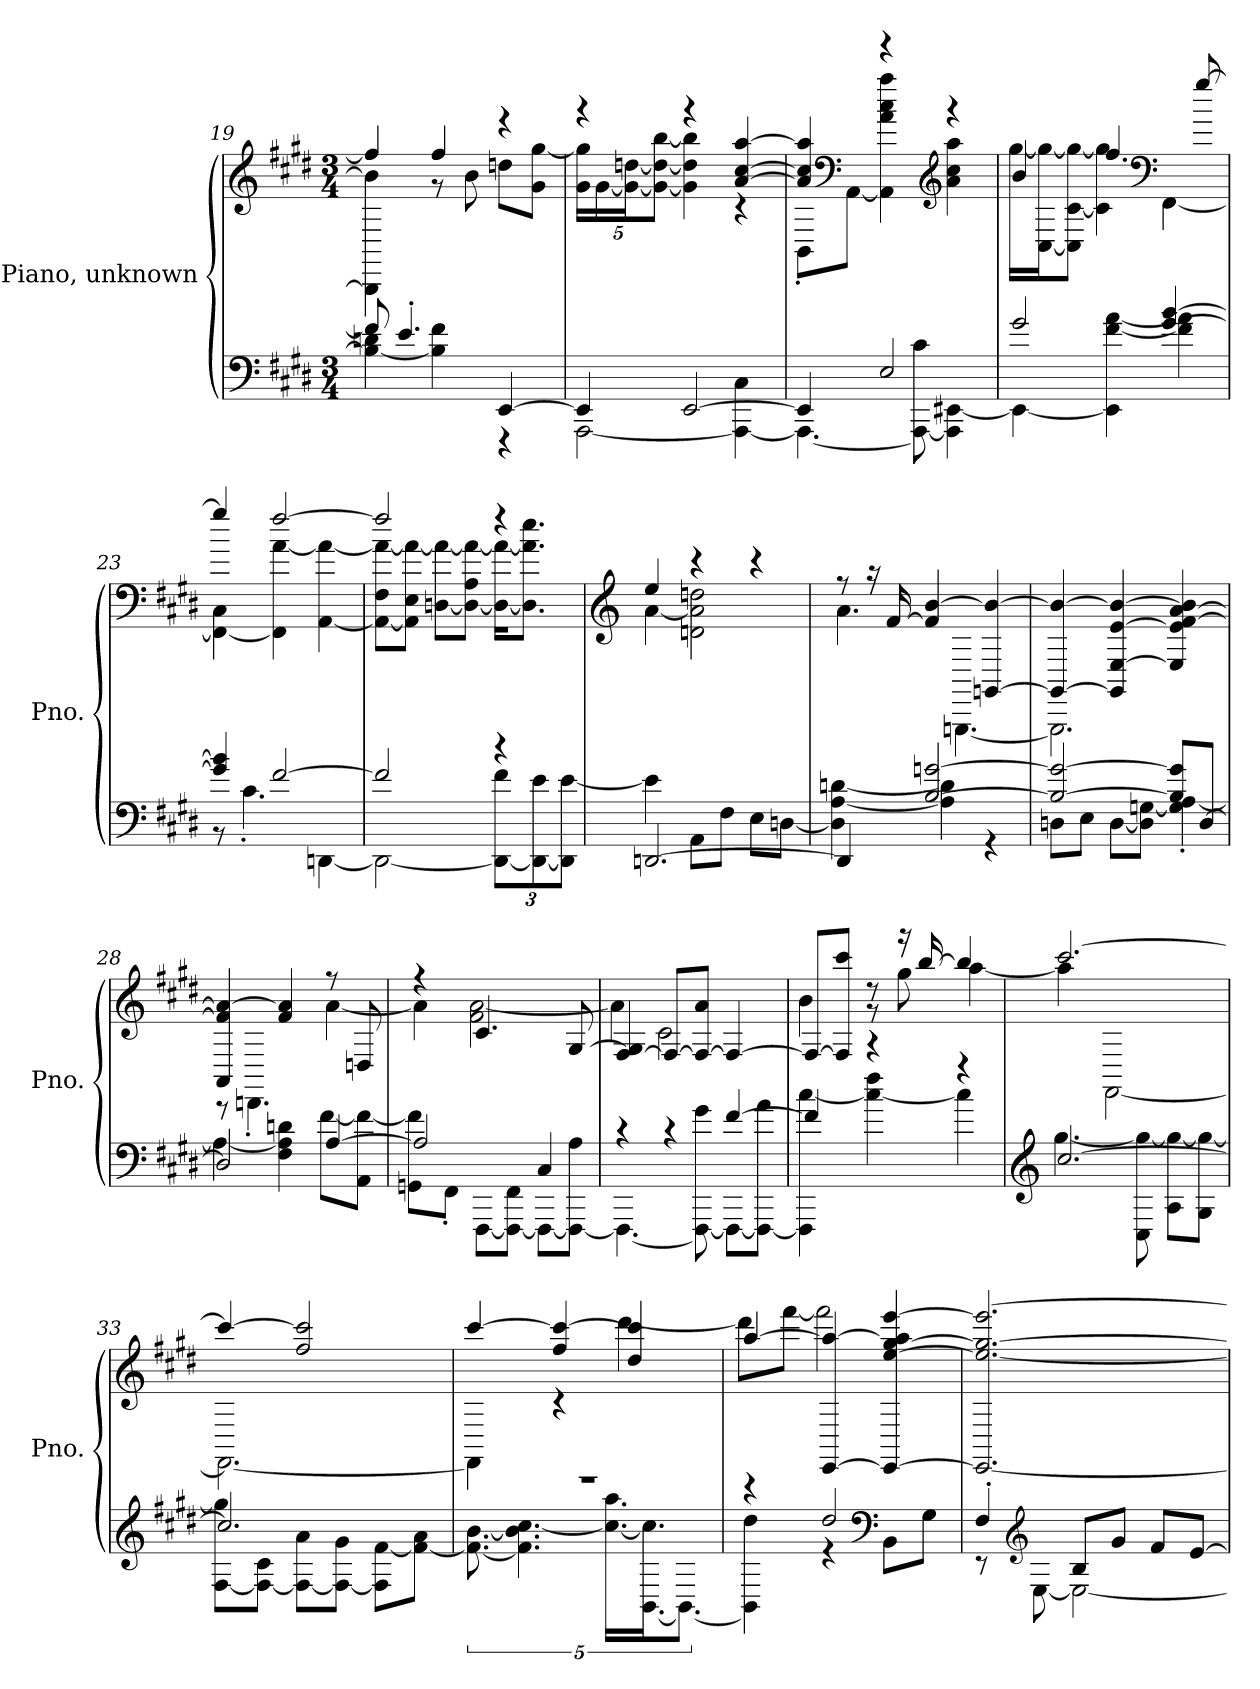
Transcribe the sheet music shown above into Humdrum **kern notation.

**kern	**kern
*part1	*part1
*staff2	*staff1
*I"Piano, unknown	*
*I'Pno.	*
*clefF4	*clefG2
*k[f#c#g#d#]	*k[f#c#g#d#]
*M3/4	*M3/4
=19	=19
*^	*^
8f#/]	4B\_ 4dn\	4ff#/]	4BBB\] 4b\]
4.e'/	.	.	.
.	4B\] 4f#\	4ff#/	8r
.	.	.	8b\
[4EE/	4r	4r	8ddn\L
.	.	.	8g#\ [8gg#\J
=20	=20	=20	=20
*	*	*	*Xbrackettup
4EE/]	[2AAA\	4r	20g#\ 20gg#\]LL
.	.	.	[20g#\
.	.	.	20g#\_ [20ddn\J
.	.	.	10g#\_ 10dd\_ [10bb\J
[2EE/	.	4r	4g#\] 4dd\] 4bb\]
.	4AAA\_ 4C#\	[4a/ [4cc#/ [4aa/	4r
!!LO:LB:g=z	!!
=21	=21	=21	=21
4EE/]	4.AAA\_	4a/] 4cc#/] 4aa/]	8BB'\L
*	*	*clefF4	*
.	.	.	[8AA\J
2E/	.	4r	4AA\] 4a\ 4cc#\ 4aa\
.	8AAA\_ 8c#\	.	.
*	*	*clefG2	*
.	4AAA\] [4EE#X\	4r	4a\ 4cc#\ 4aa\
=22	=22	=22	=22
2g#/	4EE#\_	4b/	[16gg#\LL
.	.	.	[16C#\ 16gg#\_J
.	.	.	8C#\] [8c#\ 8gg#\_J
.	4EE#\] [4f#\ [4a\	4.ff#/	4c#\] 4gg#\]
*	*	*clefF4	*
[4g#/ [4b/	4f#\] 4a\]	.	[4FF#\
.	.	[8gg#/	.
=23	=23	=23	=23
4g#/] 4b/]	8r	4gg#/]	4FF#\_ 4C#\
.	4.c#'\	.	.
[2f#/	.	[2ff#/	4FF#\] [4a\
.	[4DDn\	.	[4AA\ 4a\_
=24	=24	=24	=24
2f#/]	2DD\_	2ff#/]	8AA\_ 8F#\ 8a\_L
.	.	.	8AA\] 8E\ 8a\_J
.	.	.	[8Dn\ 8a\_L
.	.	.	8D\_ 8A\ 8a\_J
*	*Xbrackettup	*	*
4r	12DD\_ 12f#\L	4r	16D\_ 16a\_KL
.	.	.	8.D\] 8.a\] 8.ee\J
.	12DD\_ 12e\	.	.
.	12DD\] [12e\J	.	.
!!LO:LB:g=z	!!
=25	=25	=25	=25
*	*	*clefG2	*
[2.DDn/	4e\]	4ee/	[4a\
.	8AA\L	4r	2dn\ 2a\] 2ddn\
.	8F#\J	.	.
.	8E\L	4r	.
.	[8Dn\J	.	.
=26	=26	=26	=26
4DD/]	4D\] [4A\ [4dn\	8r	4.a\
.	.	16r	.
.	.	[16f#/	.
[2B/ [2gn/	4A\] 4d\]	4f#/] [4b/	.
.	.	.	[4.GGGn\
.	4r	[4GGn/ 4b/_	.
=27	=27	=27	=27
2B/_ 2g/_	8Dn\L	4GG/_ 4b/_	2.GGG\]
.	8E\J	.	.
.	[8D\L	4GG/] [4E/ [4e/ 4b/_	.
.	8D\] [8Gn\J	.	.
8B/] 8g/]L	4G\]' [4A\'	4E/] 4e/] [4f#/ [4a/ 4b/]	.
[8D/J	.	.	.
=28	=28	=28	=28
2D/]	4A\_	4AA/ 4f#/] 4a/_	8r
.	.	.	4.DDn'\
.	4F#\ 4A\] 4dn\	4f#/ 4a/]	.
[4A/	[8f#\L	8r	[4a\
.	8AA\ 8f#\_J	8Dn/	.
!!LO:PB:g=z	!!
=29	=29	=29	=29
2A/]	8GGn\ 8f#\]L	4r	4a\]
.	8FF#'\J	.	.
.	[8FFF#\L	4.c#/	2f#\ [2a\
.	8FFF#\_ 8FF#\J	.	.
4C#/	8FFF#\L_	.	.
.	8FFF#\_ 8A\J	[8G#/	.
=30	=30	=30	=30
4r	4.FFF#\_	[4F#/ 4G#/]	4a\]
4r	.	8F#/L_	2c#\
.	8FFF#\_ 8g#\	8F#/_ 8a/J	.
[4f#/	8FFF#\L_	4F#/_	.
.	8FFF#\_ 8a\J	.	.
=31	=31	=31	=31
4f#/]	4FFF#\] [4cc#\	8F#/L_	4b\
.	.	8F#/] 8ccc#/J	.
4r	4cc#\_ 4ff#\	8r	8r
.	.	16r	8gg#\
.	.	[16bb/	.
4r	4cc#\]	4bb/]	[4aa\
=32	=32	=32	=32
*clefG2	*	*	*
[2.cc#/	[4.gg#\	[2.ccc#/	4aa\]
.	.	.	[2FF#\
.	8C#\ 8gg#\_	.	.
.	8A\ 8gg#\_L	.	.
.	8G#\ 8gg#\_J	.	.
!!LO:LB:g=z	!!
=33	=33	=33	=33
2.cc#/]	[8F#\ 8gg#\]L	4ccc#/_	2.FF#\_
.	8F#\_ 8c#\J	.	.
.	8F#\_ 8a\L	2ff#/ 2ccc#/]	.
.	8F#\_ 8g#\J	.	.
.	8F#\] [8f#\L	.	.
.	8f#\_ 8a\J	.	.
=34	=34	=34	=34
*	*brackettup	*	*
2.r	10.f#\_ [10.b\	[4ccc#/	4FF#\]
.	5.f#\] 5.b\] [5.cc#\	.	.
.	.	4ff#/ 4ccc#/_	4r
.	20.cc#\_ 20.aa\LL	.	.
.	.	4dd#/ 4ccc#/]	[4ddd#\
.	[20.BB\ 20.cc#\]J	.	.
.	10.BB\J_	.	.
=35	=35	=35	=35
4r	4BB\] 4dd#\	[4aa/	8ddd#\L]
.	.	.	[8fff#\J
2dd#/	4r	[4EE/ 4aa/_	2fff#\]
*clefF4	*	*	*
.	8BB\L	4EE/_ [4ee/ [4gg#/ 4aa/] [4eee/	.
.	8G#\J	.	.
*	*	*v	*v
=36	=36	=36
4F#'/	8r	2.EE/_ 2.ee/_ 2.gg#/_ 2.eee/_
*clefG2	*	*
.	[8E\	.
8B/L	2E\_	.
8g#/J	.	.
8f#/L	.	.
[8e/J	.	.
*v	*v	*
=	=
*-	*-
